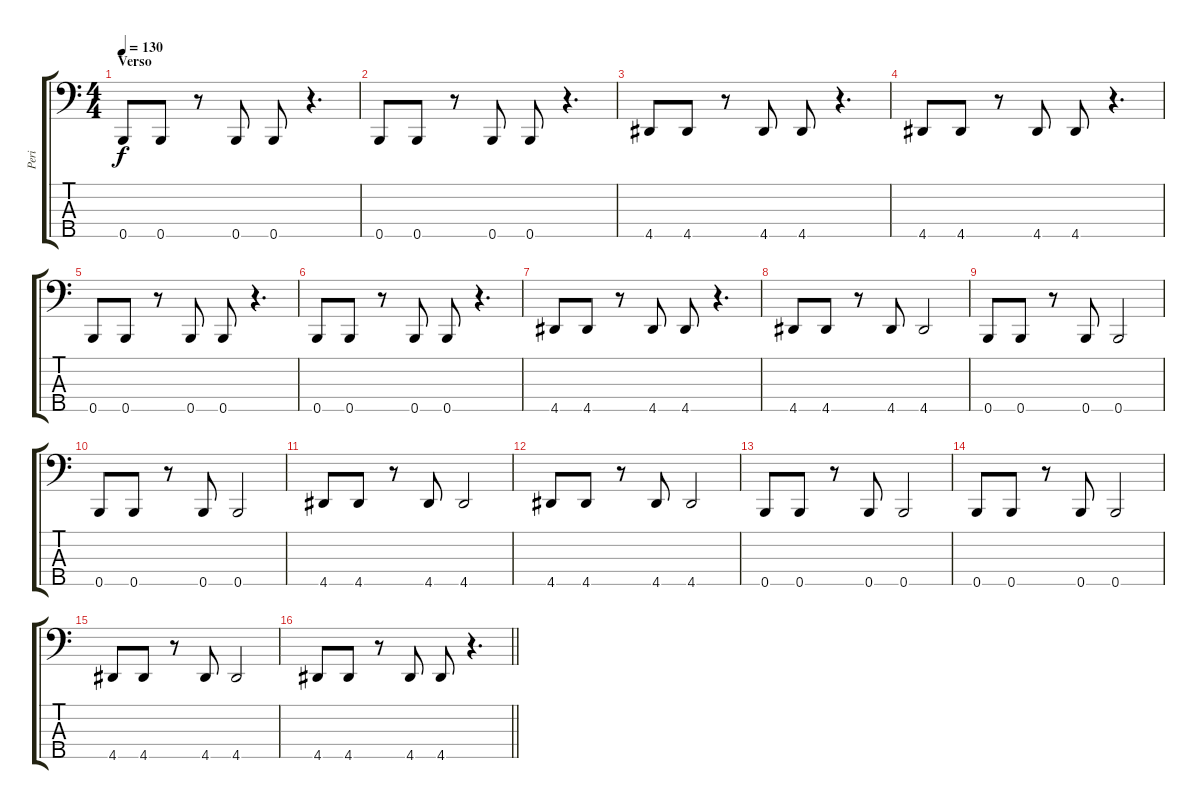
\track ("Peri" "Peri") {instrument electricbassfinger}
\staff {score tabs}
\tuning (G2 D2 A1 E1 B0) {hide}
\ts (4 4)
\section ("" "Verso")
\tempo 130
\clef f4
\ks c
0.5.8{dy f} 0.5.8 r.8 0.5.8 0.5.8 r.4{d} |
0.5.8 0.5.8 r.8 0.5.8 0.5.8 r.4{d} |
4.5.8 4.5.8 r.8 4.5.8 4.5.8 r.4{d} |
4.5.8 4.5.8 r.8 4.5.8 4.5.8 r.4{d} |
0.5.8 0.5.8 r.8 0.5.8 0.5.8 r.4{d} |
0.5.8 0.5.8 r.8 0.5.8 0.5.8 r.4{d} |
4.5.8 4.5.8 r.8 4.5.8 4.5.8 r.4{d} |
4.5.8 4.5.8 r.8 4.5.8 4.5.2 |
0.5.8 0.5.8 r.8 0.5.8 0.5.2 |
0.5.8 0.5.8 r.8 0.5.8 0.5.2 |
4.5.8 4.5.8 r.8 4.5.8 4.5.2 |
4.5.8 4.5.8 r.8 4.5.8 4.5.2 |
0.5.8 0.5.8 r.8 0.5.8 0.5.2 |
0.5.8 0.5.8 r.8 0.5.8 0.5.2 |
4.5.8 4.5.8 r.8 4.5.8 4.5.2 |
\barLineRight lightlight
4.5.8 4.5.8 r.8 4.5.8 4.5.8 r.4{d}
